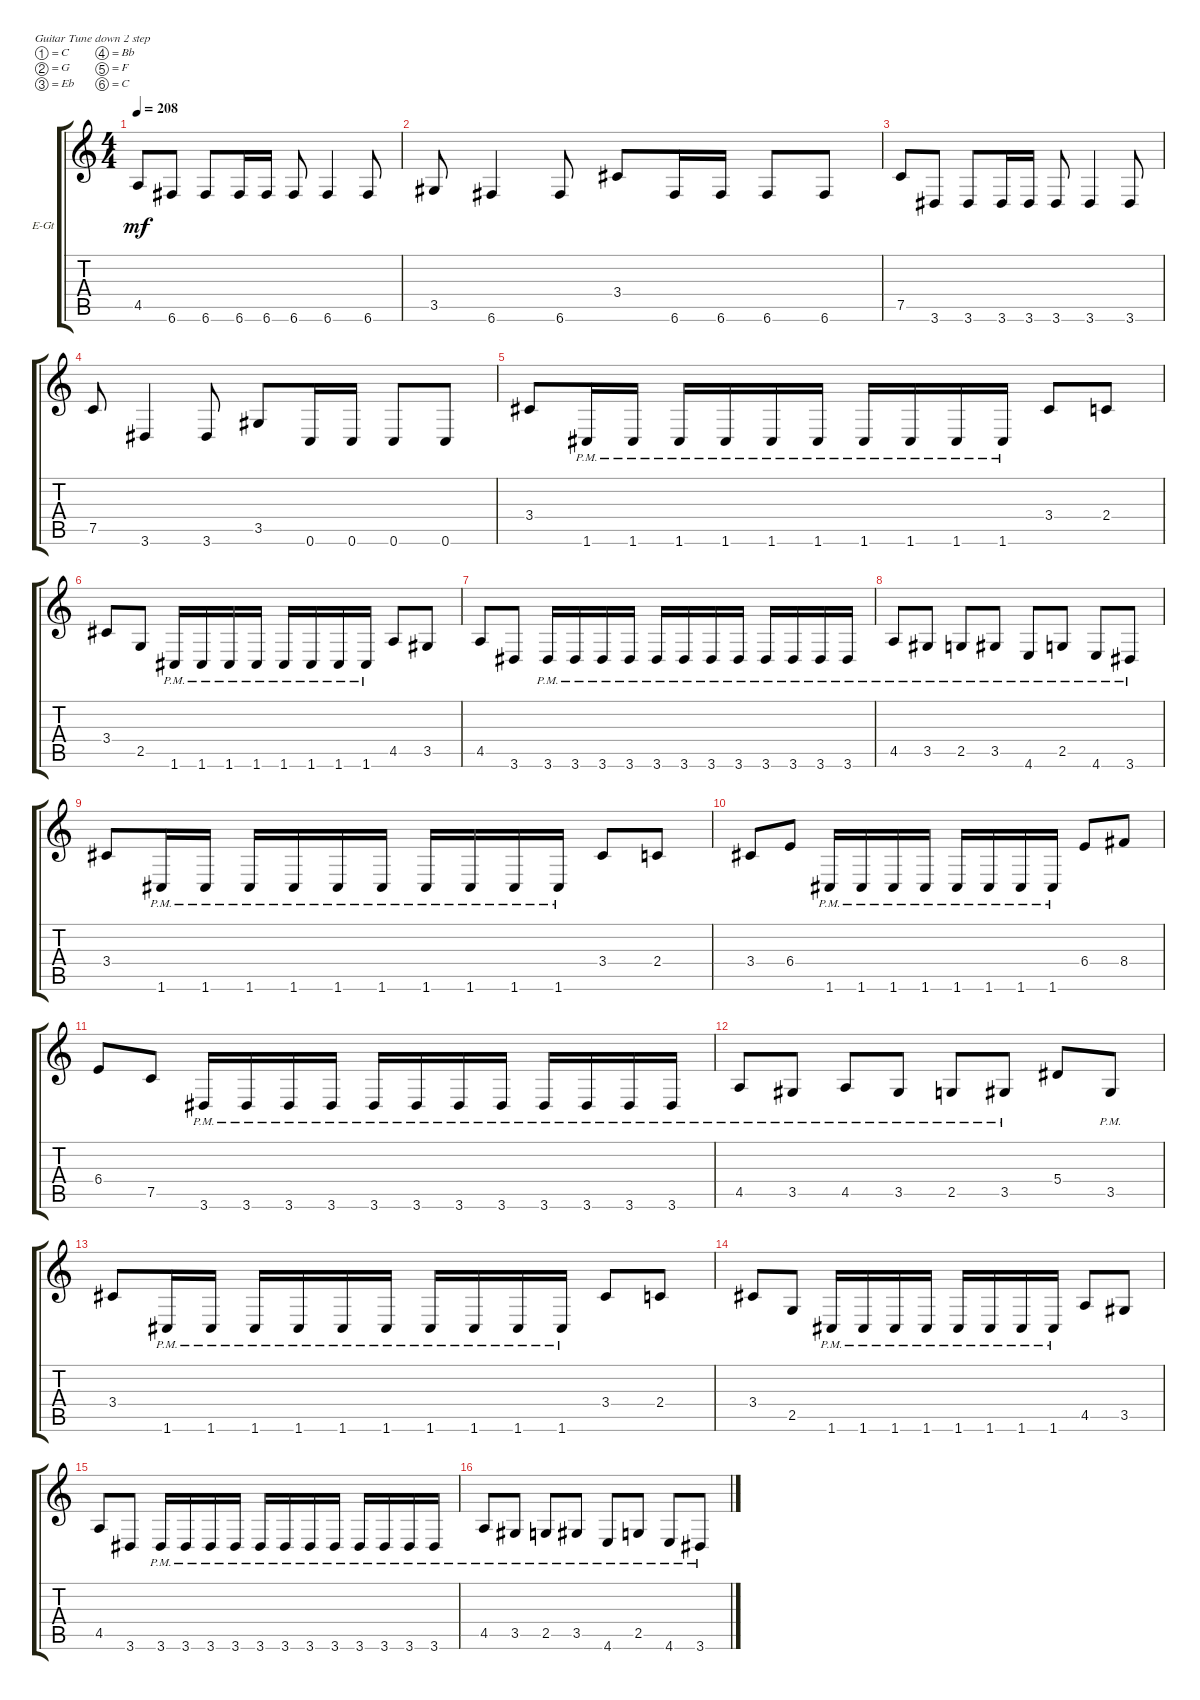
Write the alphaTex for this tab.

\defaultSystemsLayout 4
\bracketExtendMode groupsimilarinstruments
\firstSystemTrackNameOrientation horizontal
\otherSystemsTrackNameOrientation horizontal
\track ("Eschbach Rhythm" "E-Gt") {instrument overdrivenguitar}
\staff {score tabs}
\tuning (C4 G3 Eb3 Bb2 F2 C2)
\ts (4 4)
\tempo 208
\clef g2
\ks c
4.5.8{dy mf} 6.6.8 6.6.8 6.6.16 6.6.16 6.6.8 6.6.4 6.6.8 |
3.5.8 6.6.4 6.6.8 3.4.8 6.6.16 6.6.16 6.6.8 6.6.8 |
7.5.8 3.6.8 3.6.8 3.6.16 3.6.16 3.6.8 3.6.4 3.6.8 |
7.5.8 3.6.4 3.6.8 3.5.8 0.6.16 0.6.16 0.6.8 0.6.8 |
3.4.8 1.6{pm}.16 1.6{pm}.16 1.6{pm}.16 1.6{pm}.16 1.6{pm}.16 1.6{pm}.16 1.6{pm}.16 1.6{pm}.16 1.6{pm}.16 1.6{pm}.16 3.4.8 2.4.8 |
3.4.8 2.5.8 1.6{pm}.16 1.6{pm}.16 1.6{pm}.16 1.6{pm}.16 1.6{pm}.16 1.6{pm}.16 1.6{pm}.16 1.6{pm}.16 4.5.8 3.5.8 |
4.5.8 3.6.8 3.6{pm}.16 3.6{pm}.16 3.6{pm}.16 3.6{pm}.16 3.6{pm}.16 3.6{pm}.16 3.6{pm}.16 3.6{pm}.16 3.6{pm}.16 3.6{pm}.16 3.6{pm}.16 3.6{pm}.16 |
4.5{pm}.8 3.5{pm}.8 2.5{pm}.8 3.5{pm}.8 4.6{pm}.8 2.5{pm}.8 4.6{pm}.8 3.6{pm}.8 |
3.4.8 1.6{pm}.16 1.6{pm}.16 1.6{pm}.16 1.6{pm}.16 1.6{pm}.16 1.6{pm}.16 1.6{pm}.16 1.6{pm}.16 1.6{pm}.16 1.6{pm}.16 3.4.8 2.4.8 |
3.4.8 6.4.8 1.6{pm}.16 1.6{pm}.16 1.6{pm}.16 1.6{pm}.16 1.6{pm}.16 1.6{pm}.16 1.6{pm}.16 1.6{pm}.16 6.4.8 8.4.8 |
6.4.8 7.5.8 3.6{pm}.16 3.6{pm}.16 3.6{pm}.16 3.6{pm}.16 3.6{pm}.16 3.6{pm}.16 3.6{pm}.16 3.6{pm}.16 3.6{pm}.16 3.6{pm}.16 3.6{pm}.16 3.6{pm}.16 |
4.5{pm}.8 3.5{pm}.8 4.5{pm}.8 3.5{pm}.8 2.5{pm}.8 3.5{pm}.8 5.4.8 3.5{pm}.8 |
3.4.8 1.6{pm}.16 1.6{pm}.16 1.6{pm}.16 1.6{pm}.16 1.6{pm}.16 1.6{pm}.16 1.6{pm}.16 1.6{pm}.16 1.6{pm}.16 1.6{pm}.16 3.4.8 2.4.8 |
3.4.8 2.5.8 1.6{pm}.16 1.6{pm}.16 1.6{pm}.16 1.6{pm}.16 1.6{pm}.16 1.6{pm}.16 1.6{pm}.16 1.6{pm}.16 4.5.8 3.5.8 |
4.5.8 3.6.8 3.6{pm}.16 3.6{pm}.16 3.6{pm}.16 3.6{pm}.16 3.6{pm}.16 3.6{pm}.16 3.6{pm}.16 3.6{pm}.16 3.6{pm}.16 3.6{pm}.16 3.6{pm}.16 3.6{pm}.16 |
4.5{pm}.8 3.5{pm}.8 2.5{pm}.8 3.5{pm}.8 4.6{pm}.8 2.5{pm}.8 4.6{pm}.8 3.6{pm}.8
